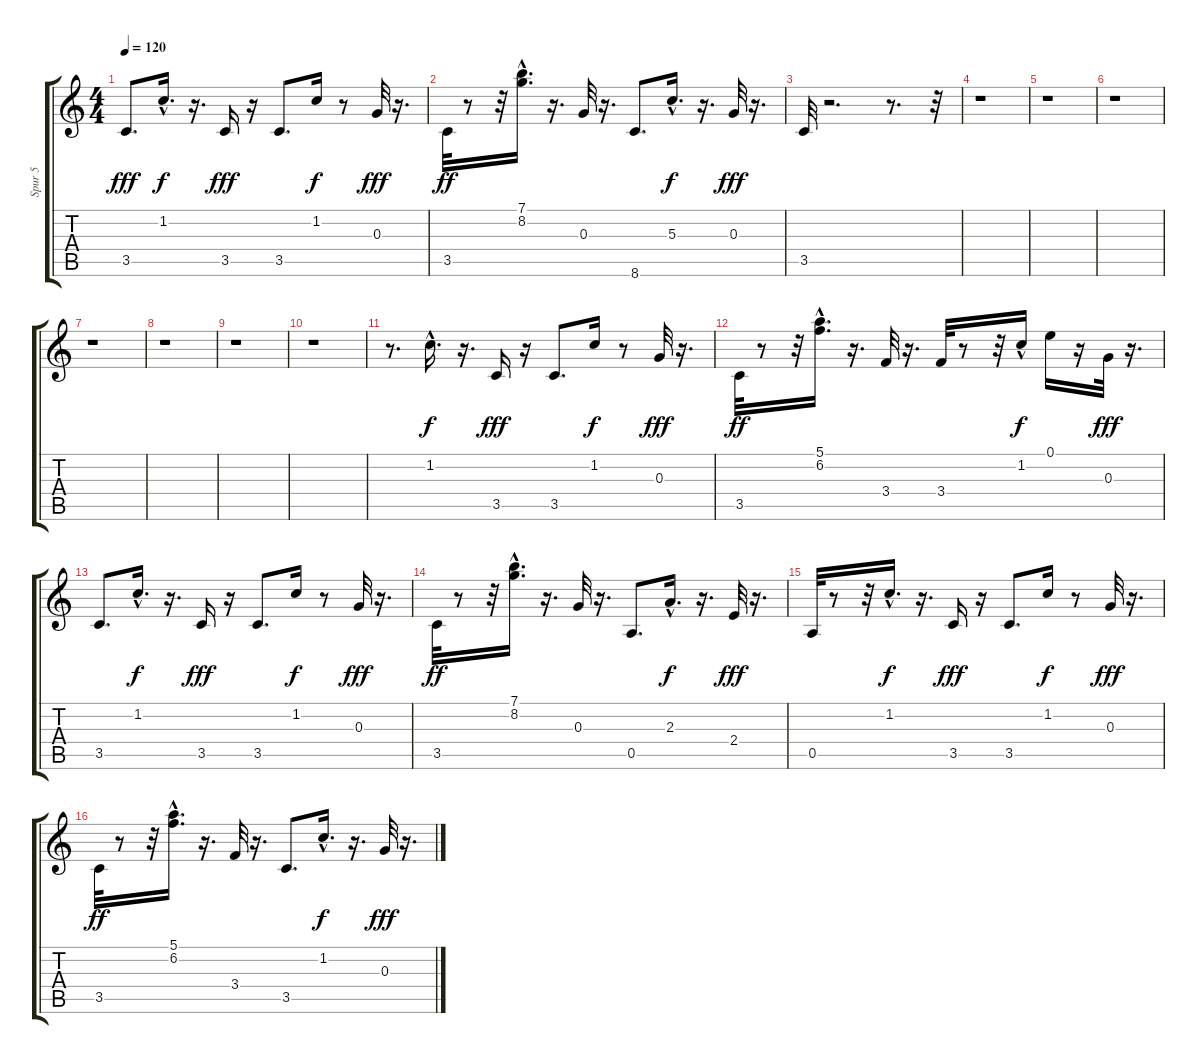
\track ("Spur 5" "Spur 5") {instrument acousticguitarsteel}
\staff {score tabs}
\tuning (E4 B3 G3 D3 A2 E2) {hide}
\ts (4 4)
\tempo 120
\clef g2
\ks c
3.5.8{d dy fff} 1.2{hac}.16{d dy f} r.16{d} 3.5.16{dy fff} r.16 3.5.8{d} 1.2.16{dy f} r.8 0.3.32{dy fff} r.16{d} |
3.5.32{dy ff} r.8 r.32 (7.1 8.2{hac}).16{d} r.16{d} 0.3.32 r.16{d} 8.6.8{d} 5.3{hac}.16{d dy f} r.16{d} 0.3.32{dy fff} r.16{d} |
3.5.32 r.2{d} r.8{d} r.32 |
r.1 |
r.1 |
r.1 |
r.1 |
r.1 |
r.1 |
r.1 |
r.8{d} 1.2{hac}.16{d dy f} r.16{d} 3.5.16{dy fff} r.16 3.5.8{d} 1.2.16{dy f} r.8 0.3.32{dy fff} r.16{d} |
3.5.32{dy ff} r.8 r.32 (5.1 6.2{hac}).16{d} r.16{d} 3.4.32 r.16{d} 3.4.32 r.8 r.32 1.2{hac}.16{dy f} 0.1.16 r.16 0.3.32{dy fff} r.16{d} |
3.5.8{d} 1.2{hac}.16{d dy f} r.16{d} 3.5.16{dy fff} r.16 3.5.8{d} 1.2.16{dy f} r.8 0.3.32{dy fff} r.16{d} |
3.5.32{dy ff} r.8 r.32 (7.1 8.2{hac}).16{d} r.16{d} 0.3.32 r.16{d} 0.5.8{d} 2.3{hac}.16{d dy f} r.16{d} 2.4.32{dy fff} r.16{d} |
0.5.32 r.8 r.32 1.2{hac}.16{d dy f} r.16{d} 3.5.16{dy fff} r.16 3.5.8{d} 1.2.16{dy f} r.8 0.3.32{dy fff} r.16{d} |
3.5.32{dy ff} r.8 r.32 (5.1 6.2{hac}).16{d} r.16{d} 3.4.32 r.16{d} 3.5.8{d} 1.2{hac}.16{d dy f} r.16{d} 0.3.32{dy fff} r.16{d}
